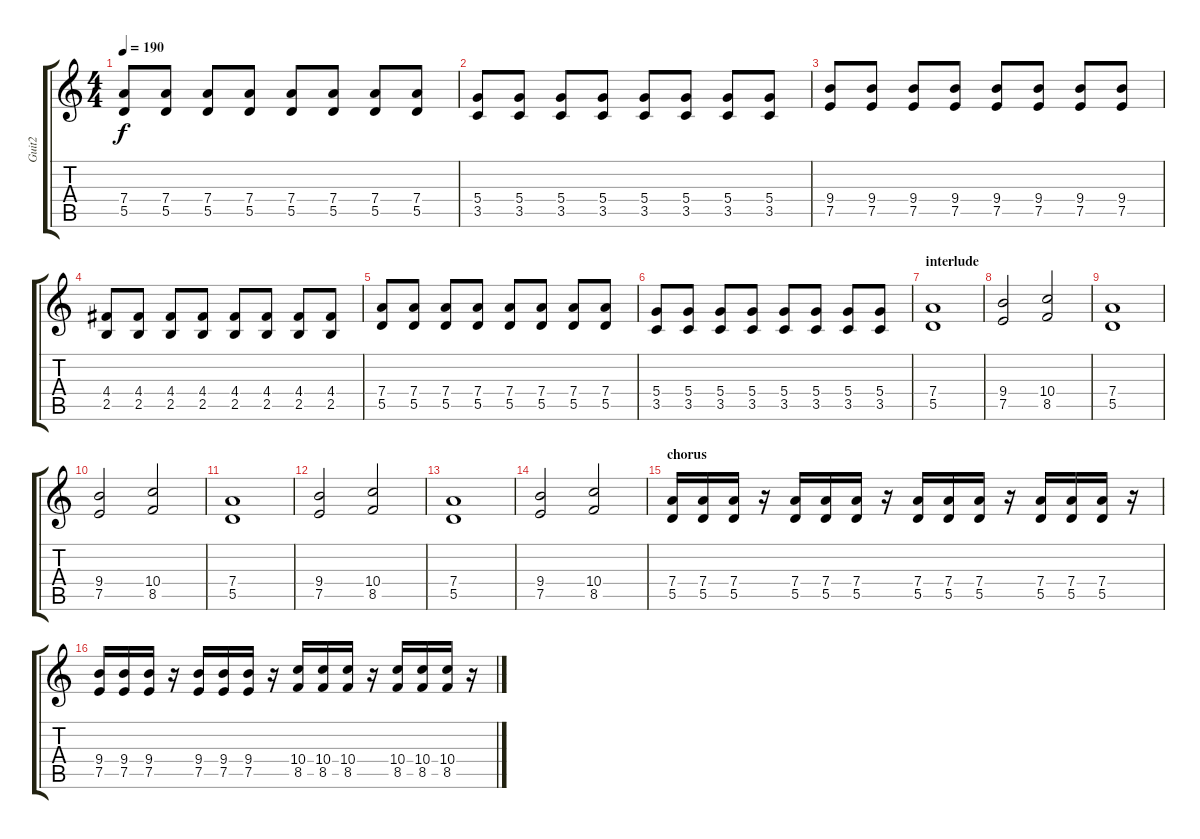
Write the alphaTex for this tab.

\track ("Guit2" "Guit2") {instrument overdrivenguitar}
\staff {score tabs}
\tuning (E4 B3 G3 D3 A2 E2) {hide}
\ts (4 4)
\tempo 190
\clef g2
\ks c
(7.4 5.5).8{dy f} (7.4 5.5).8 (7.4 5.5).8 (7.4 5.5).8 (7.4 5.5).8 (7.4 5.5).8 (7.4 5.5).8 (7.4 5.5).8 |
(5.4 3.5).8 (5.4 3.5).8 (5.4 3.5).8 (5.4 3.5).8 (5.4 3.5).8 (5.4 3.5).8 (5.4 3.5).8 (5.4 3.5).8 |
(9.4 7.5).8 (9.4 7.5).8 (9.4 7.5).8 (9.4 7.5).8 (9.4 7.5).8 (9.4 7.5).8 (9.4 7.5).8 (9.4 7.5).8 |
(4.4 2.5).8 (4.4 2.5).8 (4.4 2.5).8 (4.4 2.5).8 (4.4 2.5).8 (4.4 2.5).8 (4.4 2.5).8 (4.4 2.5).8 |
(7.4 5.5).8 (7.4 5.5).8 (7.4 5.5).8 (7.4 5.5).8 (7.4 5.5).8 (7.4 5.5).8 (7.4 5.5).8 (7.4 5.5).8 |
(5.4 3.5).8 (5.4 3.5).8 (5.4 3.5).8 (5.4 3.5).8 (5.4 3.5).8 (5.4 3.5).8 (5.4 3.5).8 (5.4 3.5).8 |
\section ("" "interlude")
(7.4 5.5).1 |
(9.4 7.5).2 (10.4 8.5).2 |
(7.4 5.5).1 |
(9.4 7.5).2 (10.4 8.5).2 |
(7.4 5.5).1 |
(9.4 7.5).2 (10.4 8.5).2 |
(7.4 5.5).1 |
(9.4 7.5).2 (10.4 8.5).2 |
\section ("" "chorus")
(7.4 5.5).16 (7.4 5.5).16 (7.4 5.5).16 r.16 (7.4 5.5).16 (7.4 5.5).16 (7.4 5.5).16 r.16 (7.4 5.5).16 (7.4 5.5).16 (7.4 5.5).16 r.16 (7.4 5.5).16 (7.4 5.5).16 (7.4 5.5).16 r.16 |
(9.4 7.5).16 (9.4 7.5).16 (9.4 7.5).16 r.16 (9.4 7.5).16 (9.4 7.5).16 (9.4 7.5).16 r.16 (10.4 8.5).16 (10.4 8.5).16 (10.4 8.5).16 r.16 (10.4 8.5).16 (10.4 8.5).16 (10.4 8.5).16 r.16
